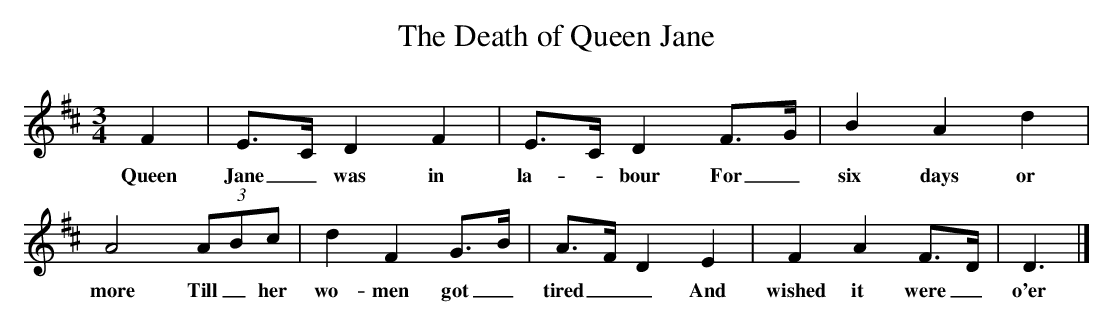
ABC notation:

X:1
T:The Death of Queen Jane
M:3/4
L:1/8
K:D
F2 |E3/2C/ D2 F2 |E3/2C/ D2 F3/2G/ |B2 A2 d2 |
w:Queen Jane_ was in la-* bour For_ six days or
A4 (3ABc |d2 F2 G3/2B/ |A3/2F/ D2 E2 |F2 A2 F3/2D/ | D3 |]
w:more Till_ her wo-men got_ tired__ And wished it were_ o'er
